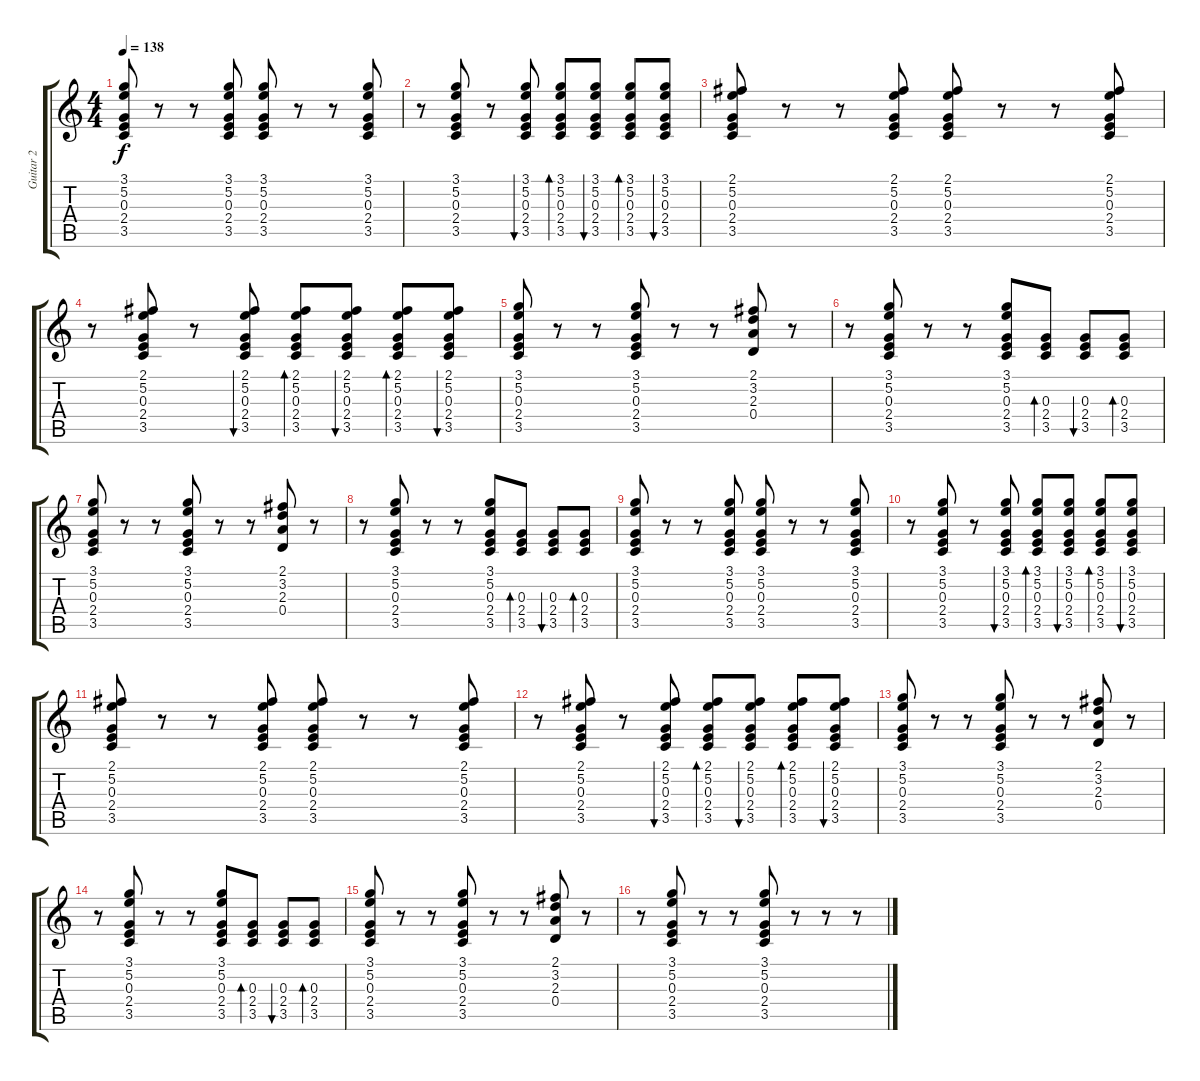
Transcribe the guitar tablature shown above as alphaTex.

\track ("Guitar 2" "Guitar 2") {instrument acousticguitarsteel}
\staff {score tabs}
\tuning (E4 B3 G3 D3 A2 E2) {hide}
\ts (4 4)
\tempo 138
\clef g2
\ks c
(3.1 5.2 0.3 2.4 3.5).8{dy f} r.8 r.8 (3.1 5.2 0.3 2.4 3.5).8 (3.1 5.2 0.3 2.4 3.5).8 r.8 r.8 (3.1 5.2 0.3 2.4 3.5).8 |
r.8 (3.1 5.2 0.3 2.4 3.5).8 r.8 (3.1 5.2 0.3 2.4 3.5).8{bu 60} (3.1 5.2 0.3 2.4 3.5).8{bd 60} (3.1 5.2 0.3 2.4 3.5).8{bu 60} (3.1 5.2 0.3 2.4 3.5).8{bd 60} (3.1 5.2 0.3 2.4 3.5).8{bu 60} |
(2.1 5.2 0.3 2.4 3.5).8 r.8 r.8 (2.1 5.2 0.3 2.4 3.5).8 (2.1 5.2 0.3 2.4 3.5).8 r.8 r.8 (2.1 5.2 0.3 2.4 3.5).8 |
r.8 (2.1 5.2 0.3 2.4 3.5).8 r.8 (2.1 5.2 0.3 2.4 3.5).8{bu 60} (2.1 5.2 0.3 2.4 3.5).8{bd 60} (2.1 5.2 0.3 2.4 3.5).8{bu 60} (2.1 5.2 0.3 2.4 3.5).8{bd 60} (2.1 5.2 0.3 2.4 3.5).8{bu 60} |
(3.1 5.2 0.3 2.4 3.5).8 r.8 r.8 (3.1 5.2 0.3 2.4 3.5).8 r.8 r.8 (2.1 3.2 2.3 0.4).8 r.8 |
r.8 (3.1 5.2 0.3 2.4 3.5).8 r.8 r.8 (3.1 5.2 0.3 2.4 3.5).8 (0.3 2.4 3.5).8{bd 240} (0.3 2.4 3.5).8{bu 240} (0.3 2.4 3.5).8{bd 240} |
(3.1 5.2 0.3 2.4 3.5).8 r.8 r.8 (3.1 5.2 0.3 2.4 3.5).8 r.8 r.8 (2.1 3.2 2.3 0.4).8 r.8 |
r.8 (3.1 5.2 0.3 2.4 3.5).8 r.8 r.8 (3.1 5.2 0.3 2.4 3.5).8 (0.3 2.4 3.5).8{bd 240} (0.3 2.4 3.5).8{bu 240} (0.3 2.4 3.5).8{bd 240} |
(3.1 5.2 0.3 2.4 3.5).8 r.8 r.8 (3.1 5.2 0.3 2.4 3.5).8 (3.1 5.2 0.3 2.4 3.5).8 r.8 r.8 (3.1 5.2 0.3 2.4 3.5).8 |
r.8 (3.1 5.2 0.3 2.4 3.5).8 r.8 (3.1 5.2 0.3 2.4 3.5).8{bu 60} (3.1 5.2 0.3 2.4 3.5).8{bd 60} (3.1 5.2 0.3 2.4 3.5).8{bu 60} (3.1 5.2 0.3 2.4 3.5).8{bd 60} (3.1 5.2 0.3 2.4 3.5).8{bu 60} |
(2.1 5.2 0.3 2.4 3.5).8 r.8 r.8 (2.1 5.2 0.3 2.4 3.5).8 (2.1 5.2 0.3 2.4 3.5).8 r.8 r.8 (2.1 5.2 0.3 2.4 3.5).8 |
r.8 (2.1 5.2 0.3 2.4 3.5).8 r.8 (2.1 5.2 0.3 2.4 3.5).8{bu 60} (2.1 5.2 0.3 2.4 3.5).8{bd 60} (2.1 5.2 0.3 2.4 3.5).8{bu 60} (2.1 5.2 0.3 2.4 3.5).8{bd 60} (2.1 5.2 0.3 2.4 3.5).8{bu 60} |
(3.1 5.2 0.3 2.4 3.5).8 r.8 r.8 (3.1 5.2 0.3 2.4 3.5).8 r.8 r.8 (2.1 3.2 2.3 0.4).8 r.8 |
r.8 (3.1 5.2 0.3 2.4 3.5).8 r.8 r.8 (3.1 5.2 0.3 2.4 3.5).8 (0.3 2.4 3.5).8{bd 240} (0.3 2.4 3.5).8{bu 240} (0.3 2.4 3.5).8{bd 240} |
(3.1 5.2 0.3 2.4 3.5).8 r.8 r.8 (3.1 5.2 0.3 2.4 3.5).8 r.8 r.8 (2.1 3.2 2.3 0.4).8 r.8 |
r.8 (3.1 5.2 0.3 2.4 3.5).8 r.8 r.8 (3.1 5.2 0.3 2.4 3.5).8 r.8 r.8 r.8
